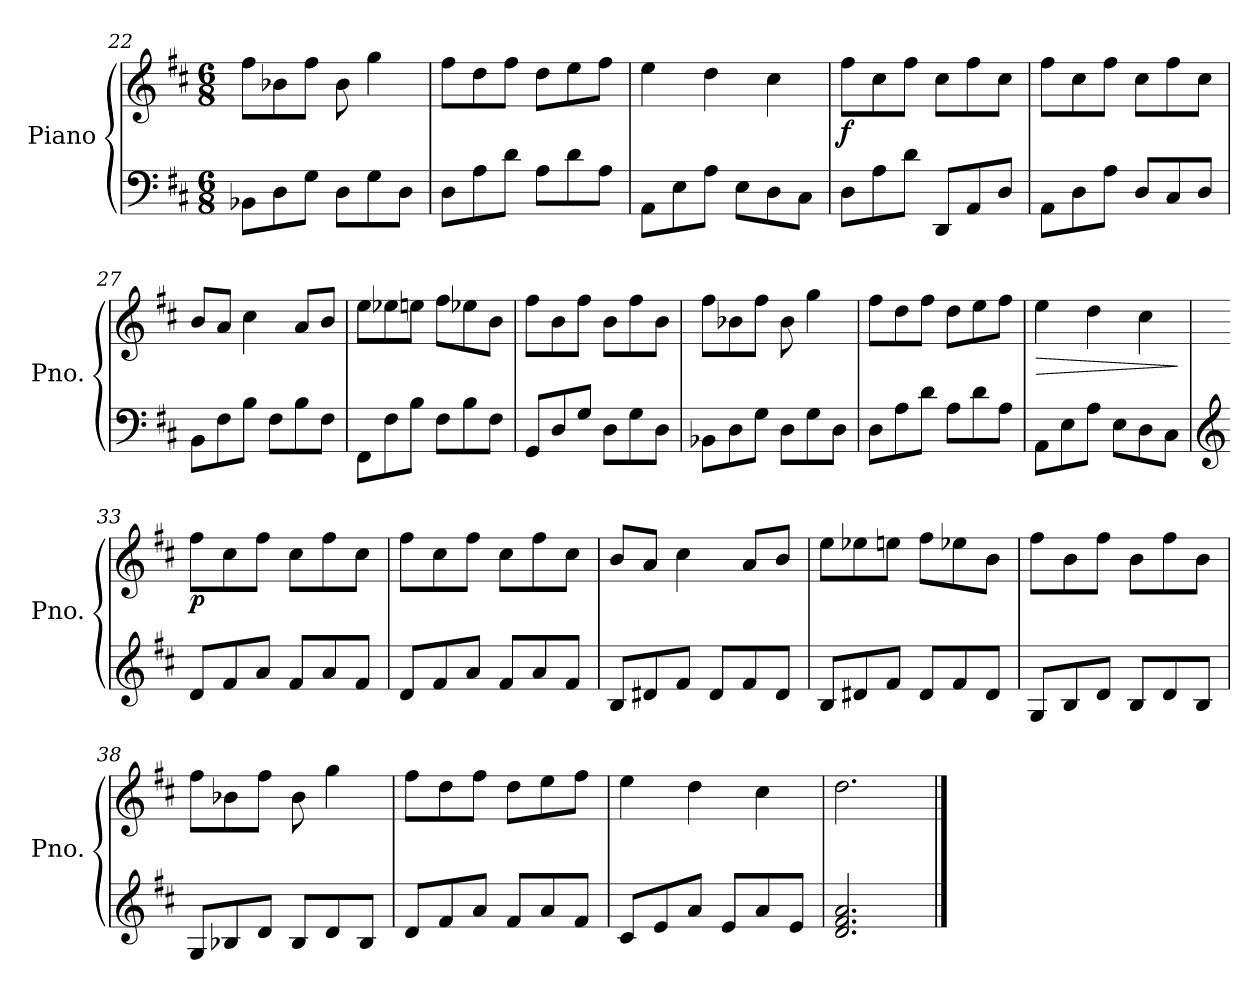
**kern	**kern	**dynam
*part1	*part1	*part1
*staff2	*staff1	*staff1/2
*I"Piano	*	*
*I'Pno.	*	*
*clefF4	*clefG2	*
*k[f#c#]	*k[f#c#]	*
*M6/8	*M6/8	*
=22	=22	=22
8BB-X\L	8ff#\L	.
8D\	8b-X\	.
8G\J	8ff#\J	.
8D\L	8b-\	.
8G\	4gg\	.
8D\J	.	.
=23	=23	=23
8D\L	8ff#\L	.
8A\	8dd\	.
8d\J	8ff#\J	.
8A\L	8dd\L	.
8d\	8ee\	.
8A\J	8ff#\J	.
=24	=24	=24
8AA\L	4ee\	.
8E\	.	.
8A\J	4dd\	.
8E\L	.	.
8D\	4cc#\	.
8C#\J	.	.
=25	=25	=25
!	!	!LO:DY:b
8D\L	8ff#\L	f
8A\	8cc#\	.
8d\J	8ff#\J	.
8DD/L	8cc#\L	.
8AA/	8ff#\	.
8D/J	8cc#\J	.
!!LO:LB:g=z
=26	=26	=26
8AA\L	8ff#\L	.
8D\	8cc#\	.
8A\J	8ff#\J	.
8D/L	8cc#\L	.
8C#/	8ff#\	.
8D/J	8cc#\J	.
=27	=27	=27
8BB\L	8b/L	.
8F#\	8a/J	.
8B\J	4cc#\	.
8F#\L	.	.
8B\	8a/L	.
8F#\J	8b/J	.
=28	=28	=28
8FF#\L	8ee\L	.
8F#\	8ee-X\	.
8B\J	8een\J	.
8F#\L	8ff#\L	.
8B\	8ee-X\	.
8F#\J	8b\J	.
=29	=29	=29
8GG/L	8ff#\L	.
8D/	8b\	.
8G/J	8ff#\J	.
8D\L	8b\L	.
8G\	8ff#\	.
8D\J	8b\J	.
=30	=30	=30
8BB-X\L	8ff#\L	.
8D\	8b-X\	.
8G\J	8ff#\J	.
8D\L	8b-\	.
8G\	4gg\	.
8D\J	.	.
!!LO:LB:g=z
=31	=31	=31
8D\L	8ff#\L	.
8A\	8dd\	.
8d\J	8ff#\J	.
8A\L	8dd\L	.
8d\	8ee\	.
8A\J	8ff#\J	.
=32	=32	=32
!	!	!LO:HP:b
8AA\L	4ee\	>
8E\	.	.
8A\J	4dd\	.
8E\L	.	.
8D\	4cc#\	.
8C#\J	.	.
.	.	]
=33	=33	=33
*clefG2	*	*
!	!	!LO:DY:b
8d/L	8ff#\L	p
8f#/	8cc#\	.
8a/J	8ff#\J	.
8f#/L	8cc#\L	.
8a/	8ff#\	.
8f#/J	8cc#\J	.
=34	=34	=34
8d/L	8ff#\L	.
8f#/	8cc#\	.
8a/J	8ff#\J	.
8f#/L	8cc#\L	.
8a/	8ff#\	.
8f#/J	8cc#\J	.
=35	=35	=35
8B/L	8b/L	.
8d#X/	8a/J	.
8f#/J	4cc#\	.
8d#/L	.	.
8f#/	8a/L	.
8d#/J	8b/J	.
!!LO:LB:g=z
=36	=36	=36
8B/L	8ee\L	.
8d#X/	8ee-X\	.
8f#/J	8een\J	.
8d#/L	8ff#\L	.
8f#/	8ee-X\	.
8d#/J	8b\J	.
=37	=37	=37
8G/L	8ff#\L	.
8B/	8b\	.
8d/J	8ff#\J	.
8B/L	8b\L	.
8d/	8ff#\	.
8B/J	8b\J	.
=38	=38	=38
8G/L	8ff#\L	.
8B-X/	8b-X\	.
8d/J	8ff#\J	.
8B-/L	8b-\	.
8d/	4gg\	.
8B-/J	.	.
=39	=39	=39
8d/L	8ff#\L	.
8f#/	8dd\	.
8a/J	8ff#\J	.
8f#/L	8dd\L	.
8a/	8ee\	.
8f#/J	8ff#\J	.
=40	=40	=40
8c#/L	4ee\	.
8e/	.	.
8a/J	4dd\	.
8e/L	.	.
8a/	4cc#\	.
8e/J	.	.
=41	=41	=41
2.d/ 2.f#/ 2.a/	2.dd\	.
==	==	==
*-	*-	*-
